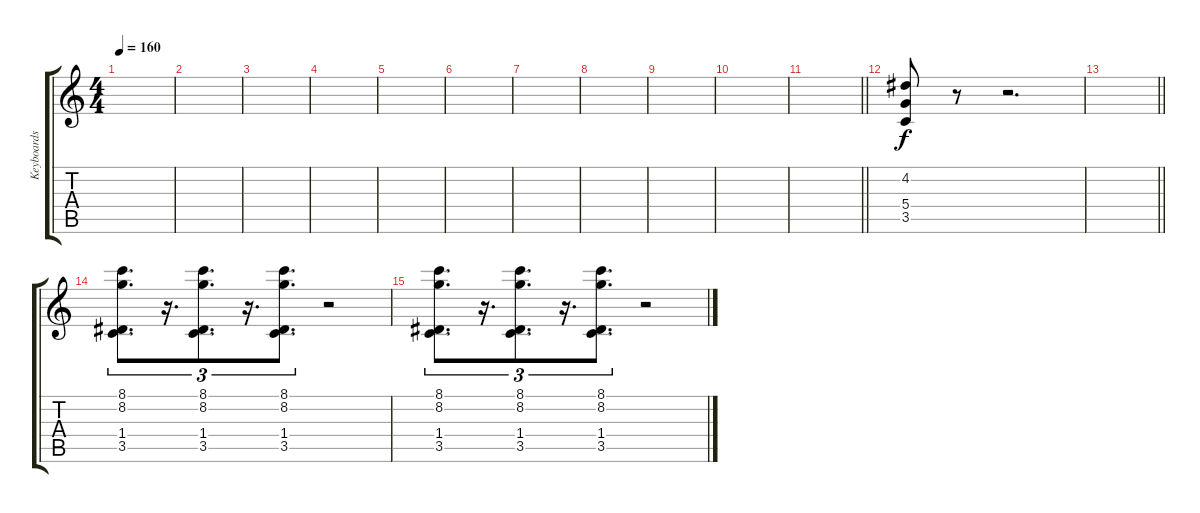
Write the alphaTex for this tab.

\track ("Keyboards - Vadim Pruzhanov" "Keyboards ") {instrument electricgrandpiano}
\staff {score tabs}
\tuning (E5 B4 G4 D4 A3 E3) {hide}
\ts (4 4)
\tempo 160
\clef g2
\ks c
|
|
|
|
|
|
|
|
|
|
\barLineRight lightlight
|
(4.2 5.4 3.5).8{dy f volume 9 instrument orchestrahit} r.8 r.2{d} |
\barLineRight lightlight
|
\section ("" "")
(8.1 8.2 1.4 3.5).8{d tu (3 2)} r.16{d tu (3 2)} (8.1 8.2 1.4 3.5).8{d tu (3 2)} r.16{d tu (3 2)} (8.1 8.2 1.4 3.5).8{d tu (3 2)} r.2 |
(8.1 8.2 1.4 3.5).8{d tu (3 2)} r.16{d tu (3 2)} (8.1 8.2 1.4 3.5).8{d tu (3 2)} r.16{d tu (3 2)} (8.1 8.2 1.4 3.5).8{d tu (3 2)} r.2
